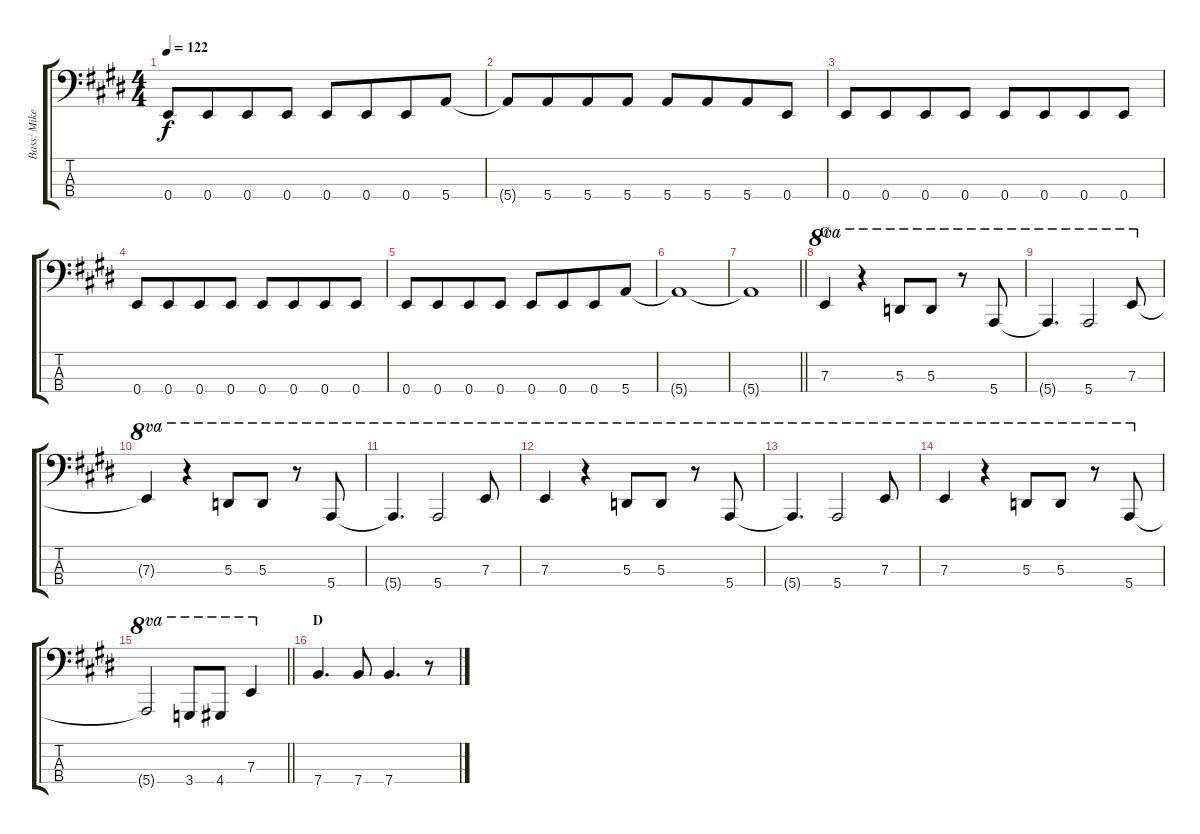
\track ("Bass: Mike" "Bass: Mike") {instrument electricbassfinger}
\staff {score tabs}
\tuning (G2 D2 A1 E1) {hide}
\ts (4 4)
\tempo 122
\clef f4
\ks e
0.4.8{dy f} 0.4.8{beam merge} 0.4.8 0.4.8 0.4.8 0.4.8{beam merge} 0.4.8 5.4.8 |
5.4{t}.8 5.4.8{beam merge} 5.4.8 5.4.8 5.4.8 5.4.8{beam merge} 5.4.8 0.4.8 |
0.4.8 0.4.8{beam merge} 0.4.8 0.4.8 0.4.8 0.4.8{beam merge} 0.4.8 0.4.8 |
0.4.8 0.4.8{beam merge} 0.4.8 0.4.8 0.4.8 0.4.8{beam merge} 0.4.8 0.4.8 |
0.4.8 0.4.8{beam merge} 0.4.8 0.4.8 0.4.8 0.4.8{beam merge} 0.4.8 5.4.8 |
5.4{t}.1 |
\barLineRight lightlight
5.4{t}.1 |
\section ("" "C")
7.3.4{ot 8va} r.4{ot 8va} 5.3.8{ot 8va} 5.3.8{ot 8va} r.8{ot 8va} 5.4.8{ot 8va} |
5.4{t}.4{d ot 8va} 5.4.2{ot 8va} 7.3.8{ot 8va} |
7.3{t}.4{ot 8va} r.4{ot 8va} 5.3.8{ot 8va} 5.3.8{ot 8va} r.8{ot 8va} 5.4.8{ot 8va} |
5.4{t}.4{d ot 8va} 5.4.2{ot 8va} 7.3.8{ot 8va} |
7.3.4{ot 8va} r.4{ot 8va} 5.3.8{ot 8va} 5.3.8{ot 8va} r.8{ot 8va} 5.4.8{ot 8va} |
5.4{t}.4{d ot 8va} 5.4.2{ot 8va} 7.3.8{ot 8va} |
7.3.4{ot 8va} r.4{ot 8va} 5.3.8{ot 8va} 5.3.8{ot 8va} r.8{ot 8va} 5.4.8{ot 8va} |
\barLineRight lightlight
5.4{t}.2{ot 8va} 3.4.8{ot 8va} 4.4.8{ot 8va} 7.3.4{ot 8va} |
\section ("" "D")
7.4.4{d} 7.4.8 7.4.4{d} r.8
